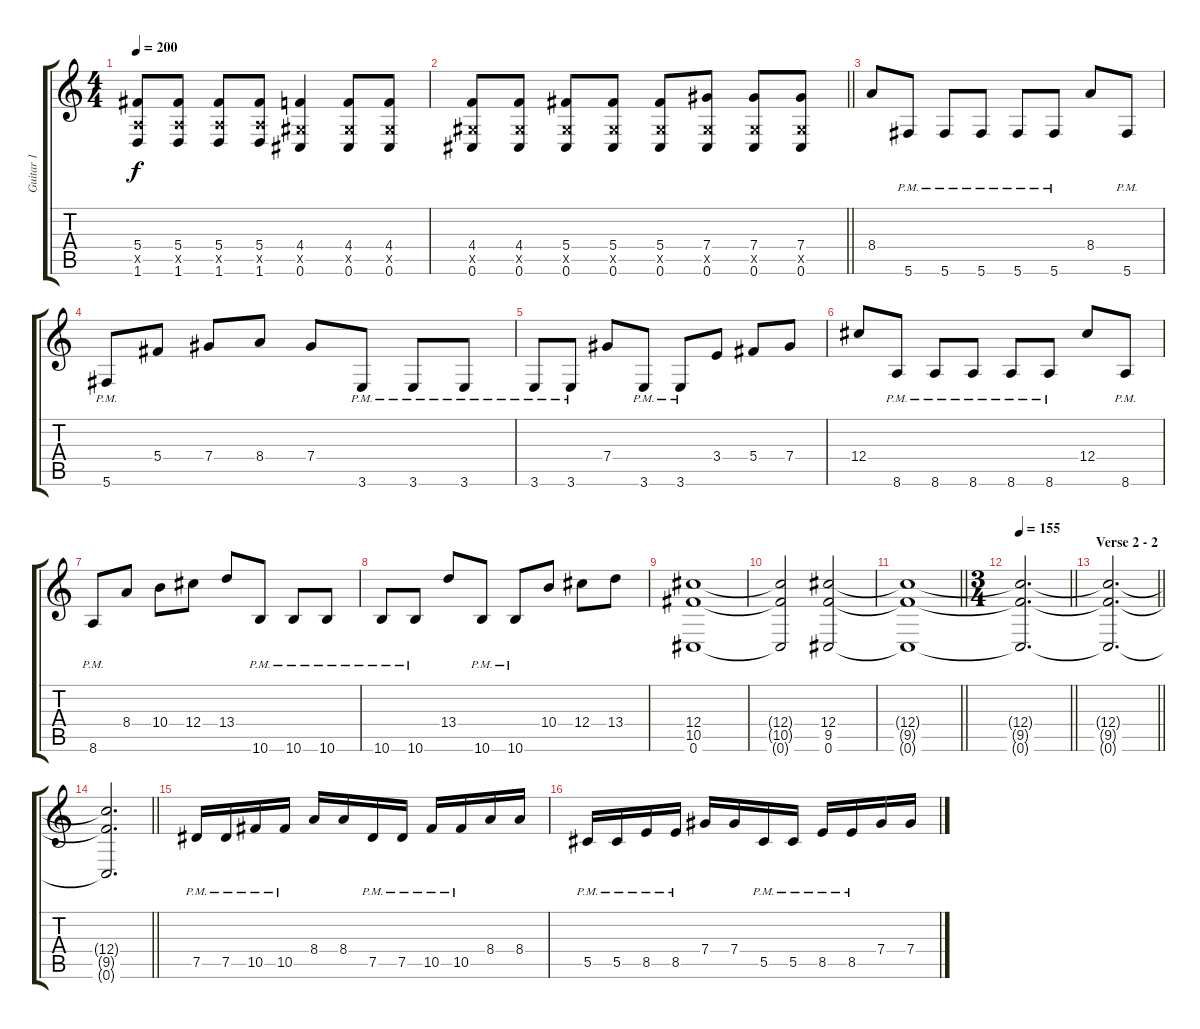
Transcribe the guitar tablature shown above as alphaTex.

\track ("Guitar 1" "Guitar 1") {instrument distortionguitar}
\staff {score tabs}
\tuning (Eb4 Bb3 Gb3 Db3 Ab2 Db2) {hide}
\ts (4 4)
\tempo 200
\clef g2
\ks c
(5.4 1.5{x} 1.6).8{dy f} (5.4 1.5{x} 1.6).8 (5.4 1.5{x} 1.6).8 (5.4 1.5{x} 1.6).8 (4.4 0.5{x} 0.6).4 (4.4 0.5{x} 0.6).8 (4.4 0.5{x} 0.6).8 |
\barLineRight lightlight
(4.4 0.5{x} 0.6).8 (4.4 0.5{x} 0.6).8 (5.4 0.5{x} 0.6).8 (5.4 0.5{x} 0.6).8 (5.4 0.5{x} 0.6).8 (7.4 0.5{x} 0.6).8 (7.4 0.5{x} 0.6).8 (7.4 0.5{x} 0.6).8 |
8.4.8 5.6{pm}.8 5.6{pm}.8 5.6{pm}.8 5.6{pm}.8 5.6{pm}.8 8.4.8 5.6{pm}.8 |
5.6{pm}.8 5.4.8 7.4.8 8.4.8 7.4.8 3.6{pm}.8 3.6{pm}.8 3.6{pm}.8 |
3.6{pm}.8 3.6{pm}.8 7.4.8 3.6{pm}.8 3.6{pm}.8 3.4.8 5.4.8 7.4.8 |
12.4.8 8.6{pm}.8 8.6{pm}.8 8.6{pm}.8 8.6{pm}.8 8.6{pm}.8 12.4.8 8.6{pm}.8 |
8.6{pm}.8 8.4.8 10.4.8 12.4.8 13.4.8 10.6{pm}.8 10.6{pm}.8 10.6{pm}.8 |
10.6{pm}.8 10.6{pm}.8 13.4.8 10.6{pm}.8 10.6{pm}.8 10.4.8 12.4.8 13.4.8 |
(12.4 10.5 0.6).1 |
(12.4{t} 10.5{t} 0.6{t}).2 (12.4 9.5 0.6).2 |
\barLineRight lightlight
(12.4{t} 9.5{t} 0.6{t}).1 |
\ts (3 4)
\tempo 155
\barLineRight lightlight
(12.4{t} 9.5{t} 0.6{t}).2{d} |
\section ("" "Verse 2 - 2")
\barLineRight lightlight
(12.4{t} 9.5{t} 0.6{t}).2{d} |
\barLineRight lightlight
(12.4{t} 9.5{t} 0.6{t}).2{d} |
7.5{pm}.16 7.5{pm}.16 10.5{pm}.16 10.5{pm}.16 8.4.16 8.4.16 7.5{pm}.16 7.5{pm}.16 10.5{pm}.16 10.5{pm}.16 8.4.16 8.4.16 |
5.5{pm}.16 5.5{pm}.16 8.5{pm}.16 8.5{pm}.16 7.4.16 7.4.16 5.5{pm}.16 5.5{pm}.16 8.5{pm}.16 8.5{pm}.16 7.4.16 7.4.16
